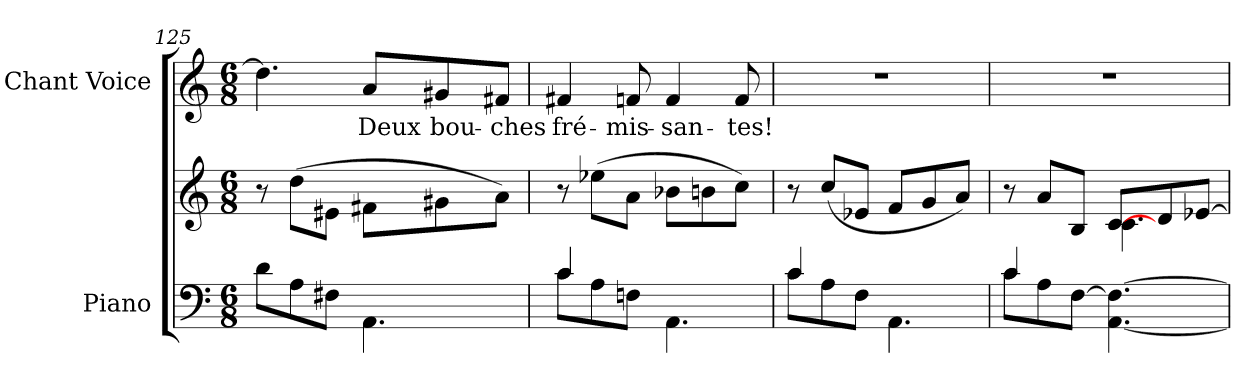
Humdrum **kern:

**kern	**kern	**kern	**text
*part2	*part2	*part1	*part1
*staff3	*staff2	*staff1	*staff1
*I"Piano	*	*I"Chant Voice	*
*I'Pno	*	*	*
*clefF4	*clefG2	*clefG2	*
*k[]	*k[]	*k[]	*
*M6/8	*M6/8	*M6/8	*
=125	=125	=125	=125
*^	*	*	*
2.ryy	8d\L	8r	4.dd\]	.
.	8A\	(>8dd\L	.	.
.	8F#X\J	8e#X\J	.	.
.	4.AA\	8f#X\L	8a/L	Deux
.	.	8g#X\	8g#X/	bou-
.	.	8a\J)	8f#X/J	-ches
=126	=126	=126	=126	=126
8c\L	4c/	8r	4f#X/	fré-
8A\	.	(8ee-X\L	.	.
8Fn\J	2ryy	8a\J	8fn/	-mis-
4.AA\	.	8b-X\L	4f/	-san-
.	.	8bn\	.	.
.	.	8cc\J)	8f/	-tes!
=127	=127	=127	=127	=127
8c\L	4c/	8r	2.r	.
8A\	.	(8cc/L	.	.
8F\J	2ryy	8e-X/J	.	.
4.AA\	.	8f/L	.	.
.	.	8g/	.	.
.	.	8a/J)	.	.
=128	=128	=128	=128	=128
*	*	*^	*	*
8c\L	4c/	8r	4.ryy	2.r	.
8A\	.	8a/L	.	.	.
[>8F\J	2ryy	8B/J	.	.	.
!	!	!LO:N:head=solid	!LO:N:head=solid	!	!
[4.AA\ 4.F\_	.	[<8c/L	4.c\	.	.
.	.	8d/	.	.	.
.	.	[8e-X/J	.	.	.
*v	*v	*	*	*	*
*	*v	*v	*	*
=	=	=	=
*-	*-	*-	*-
